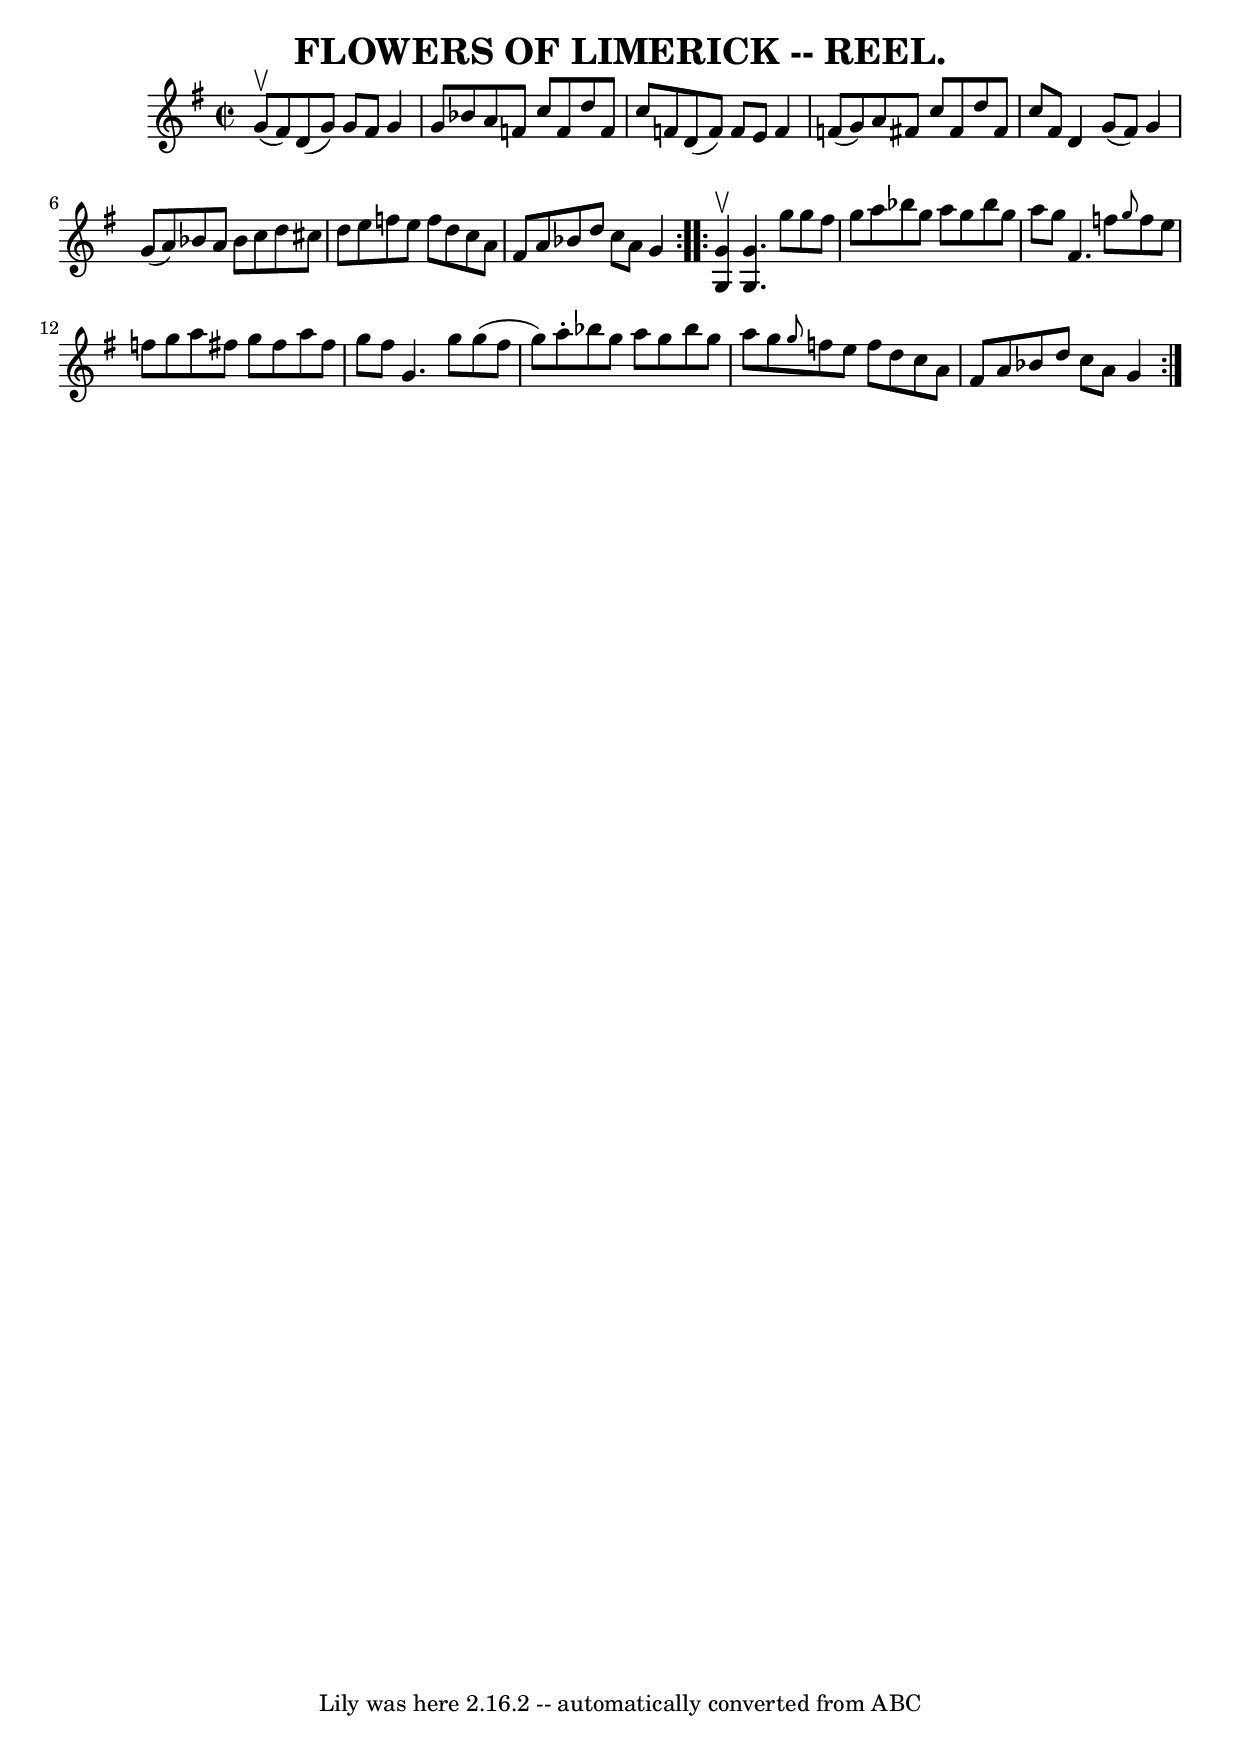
\version "2.16.2"
\include "Mammoth.ily"
\header {
  crossRefNumber = "2"
  footnotes = ""
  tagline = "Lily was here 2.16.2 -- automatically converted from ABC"
  title = "FLOWERS OF LIMERICK -- REEL."

}
voicedefault =  {



  \repeat volta 2 {

    \override Staff.TimeSignature #'style = #'C
    \time 2/2 
    \key g \major
    g'8^\upbow(fis'8) |
    d'8 (g'8)  
    g'8 fis'8 g'4 g'8 bes'8  |
    a'8 f'8 c''8 f'8    
    d''8 f'8 c''8 f'8  |
    d'8 (f'8) f'8 e'8 f'4    
    f'8 (g'8) |
    a'8 fis'8 c''8 fis'8 d''8 fis'8    
    c''8 fis'8  |
    d'4 g'8 (fis'8) g'4 g'8 (a'8)  |
    bes'8 a'8 bes'8 c''8 d''8 cis''8 d''8 e''8   |
    f''8 e''8 f''8 d''8 c''8 a'8 fis'8 a'8   |
    bes'8 d''8 c''8 a'8 g'4  
  }     
  \repeat volta 2 {
    <<   
      g'4^\upbow g4   >> |
    << g'4. g4.   >> g''8 g''8 fis''8   
    g''8 a''8  |
    bes''8 g''8 a''8 g''8 bes''8 g''8    
    a''8 g''8  |
    fis'4. f''8  \grace { g''8  
			} f''8 e''8    
    f''8 g''8  |
    a''8 fis''8 g''8 fis''8 a''8 fis''8    
    g''8 fis''8  |
    g'4. g''8 g''8 (fis''8 g''8) a''8-. |
    bes''8 g''8 a''8 g''8 bes''8 g''8 a''8 g''8   |
    \grace { g''8  
	   } f''8 e''8 f''8 d''8 c''8 a'8    
    fis'8 a'8  |
    bes'8 d''8 c''8 a'8 g'4  
  }   

}

\score{
  <<

    \context Staff="default"
    {
      \voicedefault 
      
    }

  >>
  \layout {
    
  }
  \midi {
  }

}
